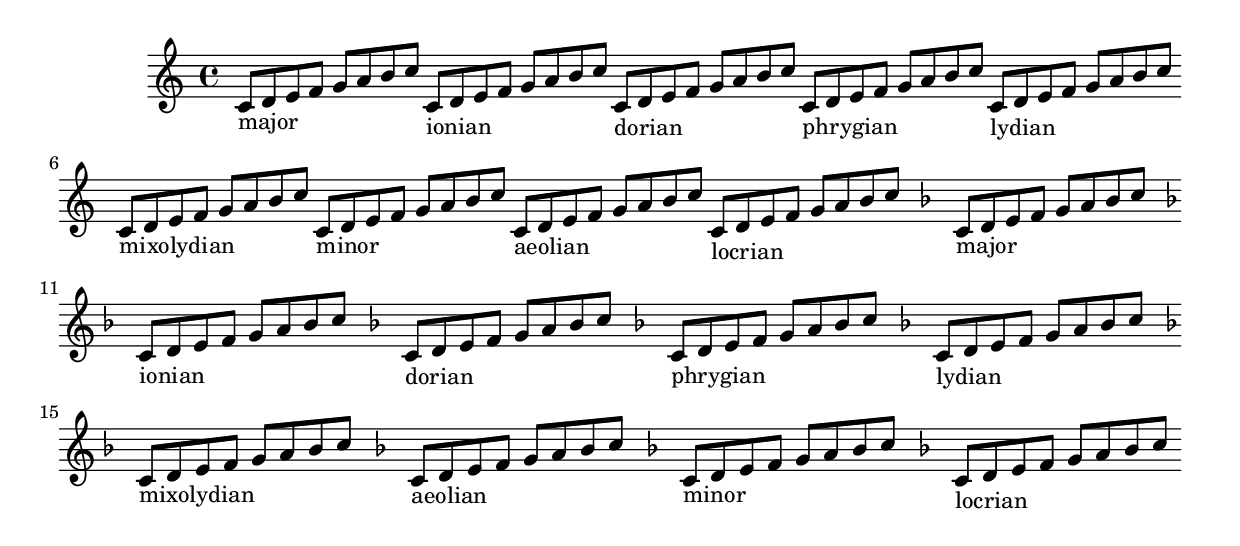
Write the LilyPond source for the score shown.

\version "1.7.18"

\header {
  texidoc = "Show different scales."
}

voicedefault = \notes {
\property Score.defaultBarType="empty"

\key c \major c'8 -"major" d'8 e'8 f'8 g'8 a'8 b'8 c''8

\key c \ionian c'8 -"ionian" d'8 e'8 f'8 g'8 a'8 b'8 c''8

\key d \dorian c'8 -"dorian" d'8 e'8 f'8 g'8 a'8 b'8 c''8

\key e \phrygian c'8 -"phrygian" d'8 e'8 f'8 g'8 a'8 b'8 c''8

\key f \lydian c'8 -"lydian" d'8 e'8 f'8 g'8 a'8 b'8 c''8

\key g \mixolydian c'8 -"mixolydian" d'8 e'8 f'8 g'8 a'8 b'8 c''8

\key a \minor c'8 -"minor" d'8 e'8 f'8 g'8 a'8 b'8 c''8

\key a \aeolian c'8 -"aeolian" d'8 e'8 f'8 g'8 a'8 b'8 c''8

\key b \locrian c'8 -"locrian" d'8 e'8 f'8 g'8 a'8 b'8 c''8

\key f \major c'8 -"major" d'8 e'8 f'8 g'8 a'8 bes'8 c''8

\key f \ionian c'8 -"ionian" d'8 e'8 f'8 g'8 a'8 bes'8 c''8

\key g \dorian c'8 -"dorian" d'8 e'8 f'8 g'8 a'8 bes'8 c''8

\key a \phrygian c'8 -"phrygian" d'8 e'8 f'8 g'8 a'8 bes'8 c''8

\key bes \lydian c'8 -"lydian" d'8 e'8 f'8 g'8 a'8 bes'8 c''8

\key c \mixolydian c'8 -"mixolydian" d'8 e'8 f'8 g'8 a'8 bes'8 c''8

\key d \aeolian c'8 -"aeolian" d'8 e'8 f'8 g'8 a'8 bes'8 c''8

\key d \minor c'8 -"minor" d'8 e'8 f'8 g'8 a'8 bes'8 c''8

\key e \locrian c'8 -"locrian" d'8 e'8 f'8 g'8 a'8 bes'8 c''8

}

\score{
        \notes <

	\context Staff="default"
	{
	    \voicedefault 
	}

    >
	\paper {
	}
	\midi {}
}
%% new-chords-done %%
